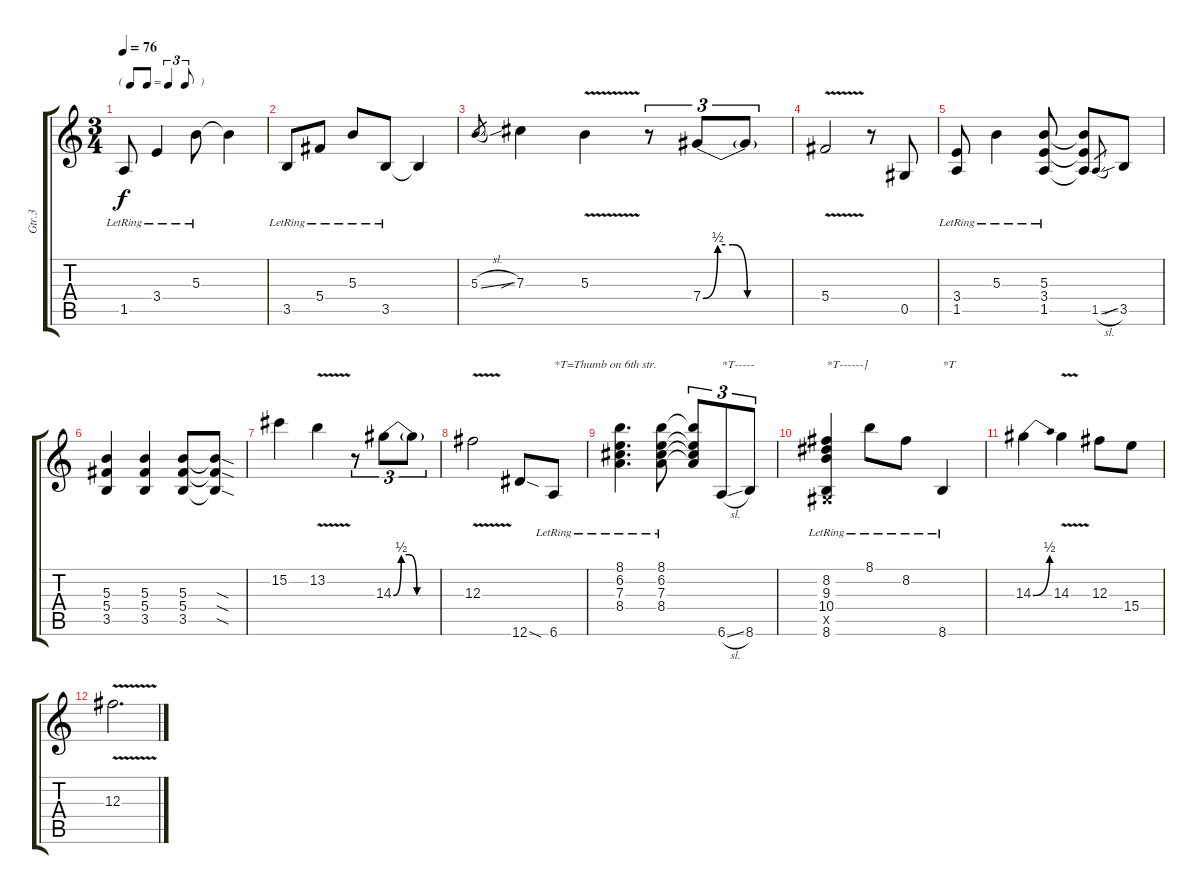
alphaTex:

\track ("Gtr.3" "Gtr.3") {instrument acousticguitarsteel}
\staff {score tabs}
\tuning (Eb4 Bb3 Gb3 Db3 Ab2 Eb2) {hide}
\ts (3 4)
\tf triplet8th
\tempo 76
\clef g2
\ks c
1.5{lr}.8{dy f} 3.4{lr}.4 5.3{lr}.8 5.3{t}.4 |
3.5{lr}.8 5.4{lr}.8 5.3{lr}.8 3.5{lr}.8 3.5{t}.4 |
5.3{sl}.8{gr} 7.3{sib}.4 5.3{v}.4 r.8{tu (3 2)} 7.4{be (custom 0 0 10 2 20 2 30 0 60 0)}.8{tu (3 2) beam merge} 7.4{t}.8{tu (3 2)} |
5.4{v}.2 r.8 0.5.8 |
(3.4{lr} 1.5{lr}).8 5.3{lr}.4 (5.3{lr} 3.4{lr} 1.5{lr}).8 (5.3{t} 3.4{t} 1.5{t}).8 1.5{sl}.8{gr} 3.5{sib}.8 |
(5.3 5.4 3.5).4 (5.3 5.4 3.5).4 (5.3 5.4 3.5).8 (5.3{sod t} 5.4{sod t} 3.5{sod t}).8 |
15.2.4 13.2{v}.4 r.8{tu (3 2)} 14.3{be (custom 0 0 10 2 20 2 30 0 60 0)}.8{tu (3 2) beam merge} 14.3{t}.8{tu (3 2)} |
12.3{v}.2 12.6{sod}.8 6.6{lr}.8{txt "*T=Thumb on 6th str."} |
(8.1{lr} 6.2{lr} 7.3{lr} 8.4{lr}).4{d} (8.1{lr} 6.2{lr} 7.3{lr} 8.4{lr}).8 (8.1{t} 6.2{t} 7.3{t} 8.4{t}).8{tu (3 2)} 6.6{sl}.8{tu (3 2) txt "*T-----" beam merge} 8.6.8{tu (3 2)} |
(8.2{lr} 9.3{lr} 10.4{lr} 0.5{x} 8.6{lr}).4{txt "*T------]"} 8.1{lr}.8 8.2{lr}.8 8.6{lr}.4{txt "*T"} |
14.3{be (bend 0 0 60 2)}.4 14.3{v}.4 12.3.8 15.4.8 |
12.3{v}.2{d}
